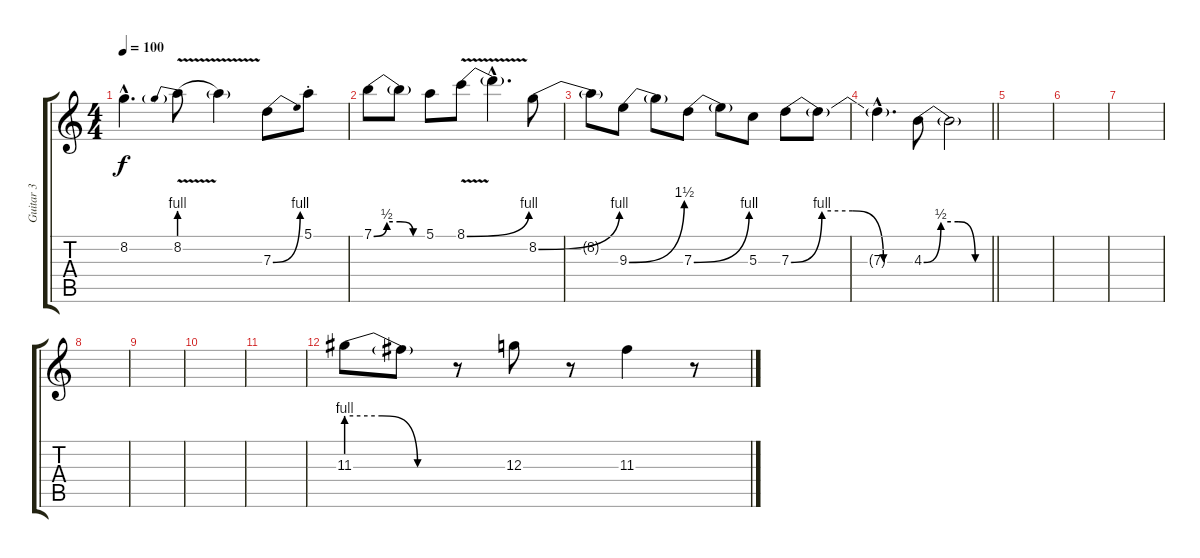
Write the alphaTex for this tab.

\track ("Guitar 3" "Guitar 3") {instrument electricguitarclean}
\staff {score tabs}
\tuning (E4 B3 G3 D3 A2 E2) {hide}
\ts (4 4)
\tempo 100
\clef g2
\ks c
8.2{hac t}.4{d dy f} 8.2{be (prebend 0 4 60 4) v}.8 8.2{t}.4 7.3{be (bend 0 0 60 4)}.8 5.1{st}.8 |
7.1{be (custom 0 0 15 2 30 2 45 0 60 0)}.8 7.1{t}.8 5.1.8 8.1{be (bend 0 0 60 4) v}.8 8.1{hac t}.4{d} 8.2{be (bend 0 0 60 4)}.8 |
8.2{t}.8 9.3{be (bend 0 0 60 6)}.8 9.3{t}.8 7.3{be (bend 0 0 60 4)}.8 7.3{t}.8 5.3.8 7.3{be (custom 0 0 15 4 30 4 45 0 60 0)}.8 7.3{t}.8 |
\barLineRight lightlight
7.3{hac t}.4{d} 4.3{be (custom 0 0 15 2 30 2 45 0 60 0)}.8 4.3{t}.2 |
|
|
|
|
|
|
|
11.3{be (custom 0 4 20 4 40 0 60 0)}.8 11.3{t}.8 r.8 12.3.8 r.8 11.3.4 r.8
